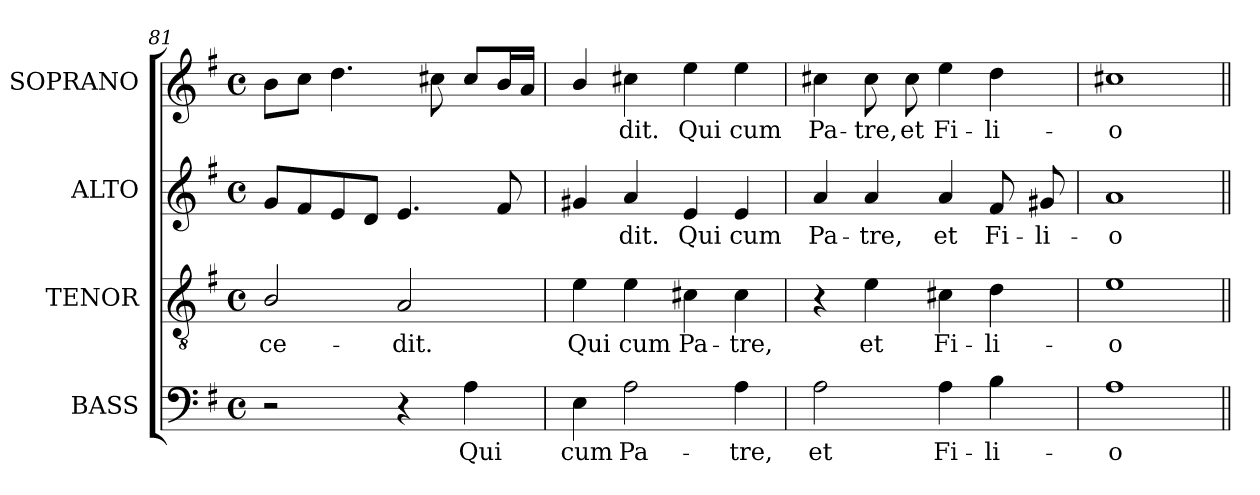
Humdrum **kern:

**kern	**text	**kern	**text	**kern	**text	**kern	**text
*part4	*part4	*part3	*part3	*part2	*part2	*part1	*part1
*staff4	*staff4	*staff3	*staff3	*staff2	*staff2	*staff1	*staff1
*I"BASS	*	*I"TENOR	*	*I"ALTO	*	*I"SOPRANO	*
*I'B.	*	*I'T.	*	*I'A.	*	*I'S.	*
*clefF4	*	*clefGv2	*	*clefG2	*	*clefG2	*
*	*	*ITrd7c12	*	*	*	*	*
*k[f#]	*	*k[f#]	*	*k[f#]	*	*k[f#]	*
*G:	*	*G:	*	*G:	*	*G:	*
*M4/4	*	*M4/4	*	*M4/4	*	*M4/4	*
*met(c)	*	*met(c)	*	*met(c)	*	*met(c)	*
=81	=81	=81	=81	=81	=81	=81	=81
!	!	!	!LO:LY:b:color=#000000	!	!	!	!
2r	.	2BBi/	-ce-	8gi/L	.	8bi\L	.
.	.	.	.	8f#i/	.	8cci\J	.
.	.	.	.	8ei/	.	4.ddi\	.
.	.	.	.	8di/J	.	.	.
!	!	!	!LO:LY:b:color=#000000	!	!	!	!
4r	.	2AAi/	-dit.	4.ei/	.	.	.
.	.	.	.	.	.	8cc#Xi\	.
!	!LO:LY:b:color=#000000	!	!	!	!	!	!
4Ai\	Qui	.	.	.	.	8cc#i/L	.
.	.	.	.	8f#i/	.	16bi/L	.
.	.	.	.	.	.	16ai/JJ	.
=82	=82	=82	=82	=82	=82	=82	=82
!	!LO:LY:b:color=#000000	!	!	!	!	!	!
!	!	!	!LO:LY:b:color=#000000	!	!	!	!
4Ei\	cum	4Ei\	Qui	4g#Xi/	.	4bi/	.
!	!LO:LY:b:color=#000000	!	!	!	!	!	!
!	!	!	!LO:LY:b:color=#000000	!	!	!	!
!	!	!	!	!	!LO:LY:b:color=#000000	!	!
!	!	!	!	!	!	!	!LO:LY:b:color=#000000
2Ai\	Pa-	4Ei\	cum	4ai/	-dit.	4cc#Xi\	-dit.
!	!	!	!LO:LY:b:color=#000000	!	!	!	!
!	!	!	!	!	!LO:LY:b:color=#000000	!	!
!	!	!	!	!	!	!	!LO:LY:b:color=#000000
.	.	4C#Xi\	Pa-	4ei/	Qui	4eei\	Qui
!	!LO:LY:b:color=#000000	!	!	!	!	!	!
!	!	!	!LO:LY:b:color=#000000	!	!	!	!
!	!	!	!	!	!LO:LY:b:color=#000000	!	!
!	!	!	!	!	!	!	!LO:LY:b:color=#000000
4Ai\	-tre,	4C#i\	-tre,	4ei/	cum	4eei\	cum
=83	=83	=83	=83	=83	=83	=83	=83
!	!LO:LY:b:color=#000000	!	!	!	!	!	!
!	!	!	!	!	!LO:LY:b:color=#000000	!	!
!	!	!	!	!	!	!	!LO:LY:b:color=#000000
2Ai\	et	4r	.	4ai/	Pa-	4cc#Xi\	Pa-
!	!	!	!LO:LY:b:color=#000000	!	!	!	!
!	!	!	!	!	!LO:LY:b:color=#000000	!	!
!	!	!	!	!	!	!	!LO:LY:b:color=#000000
.	.	4Ei\	et	4ai/	-tre,	8cc#i\	-tre,
!	!	!	!	!	!	!	!LO:LY:b:color=#000000
.	.	.	.	.	.	8cc#i\	et
!	!LO:LY:b:color=#000000	!	!	!	!	!	!
!	!	!	!LO:LY:b:color=#000000	!	!	!	!
!	!	!	!	!	!LO:LY:b:color=#000000	!	!
!	!	!	!	!	!	!	!LO:LY:b:color=#000000
4Ai\	Fi-	4C#Xi\	Fi-	4ai/	et	4eei\	Fi-
!	!LO:LY:b:color=#000000	!	!	!	!	!	!
!	!	!	!LO:LY:b:color=#000000	!	!	!	!
!	!	!	!	!	!LO:LY:b:color=#000000	!	!
!	!	!	!	!	!	!	!LO:LY:b:color=#000000
4Bi\	-li-	4Di\	-li-	8f#i/	Fi-	4ddi\	-li-
!	!	!	!	!	!LO:LY:b:color=#000000	!	!
.	.	.	.	8g#Xi/	-li-	.	.
=84	=84	=84	=84	=84	=84	=84	=84
!	!LO:LY:b:color=#000000	!	!	!	!	!	!
!	!	!	!LO:LY:b:color=#000000	!	!	!	!
!	!	!	!	!	!LO:LY:b:color=#000000	!	!
!	!	!	!	!	!	!	!LO:LY:b:color=#000000
1Ai	-o	1Ei	-o	1ai	-o	1cc#Xi	-o
=||	=||	=||	=||	=||	=||	=||	=||
*-	*-	*-	*-	*-	*-	*-	*-
